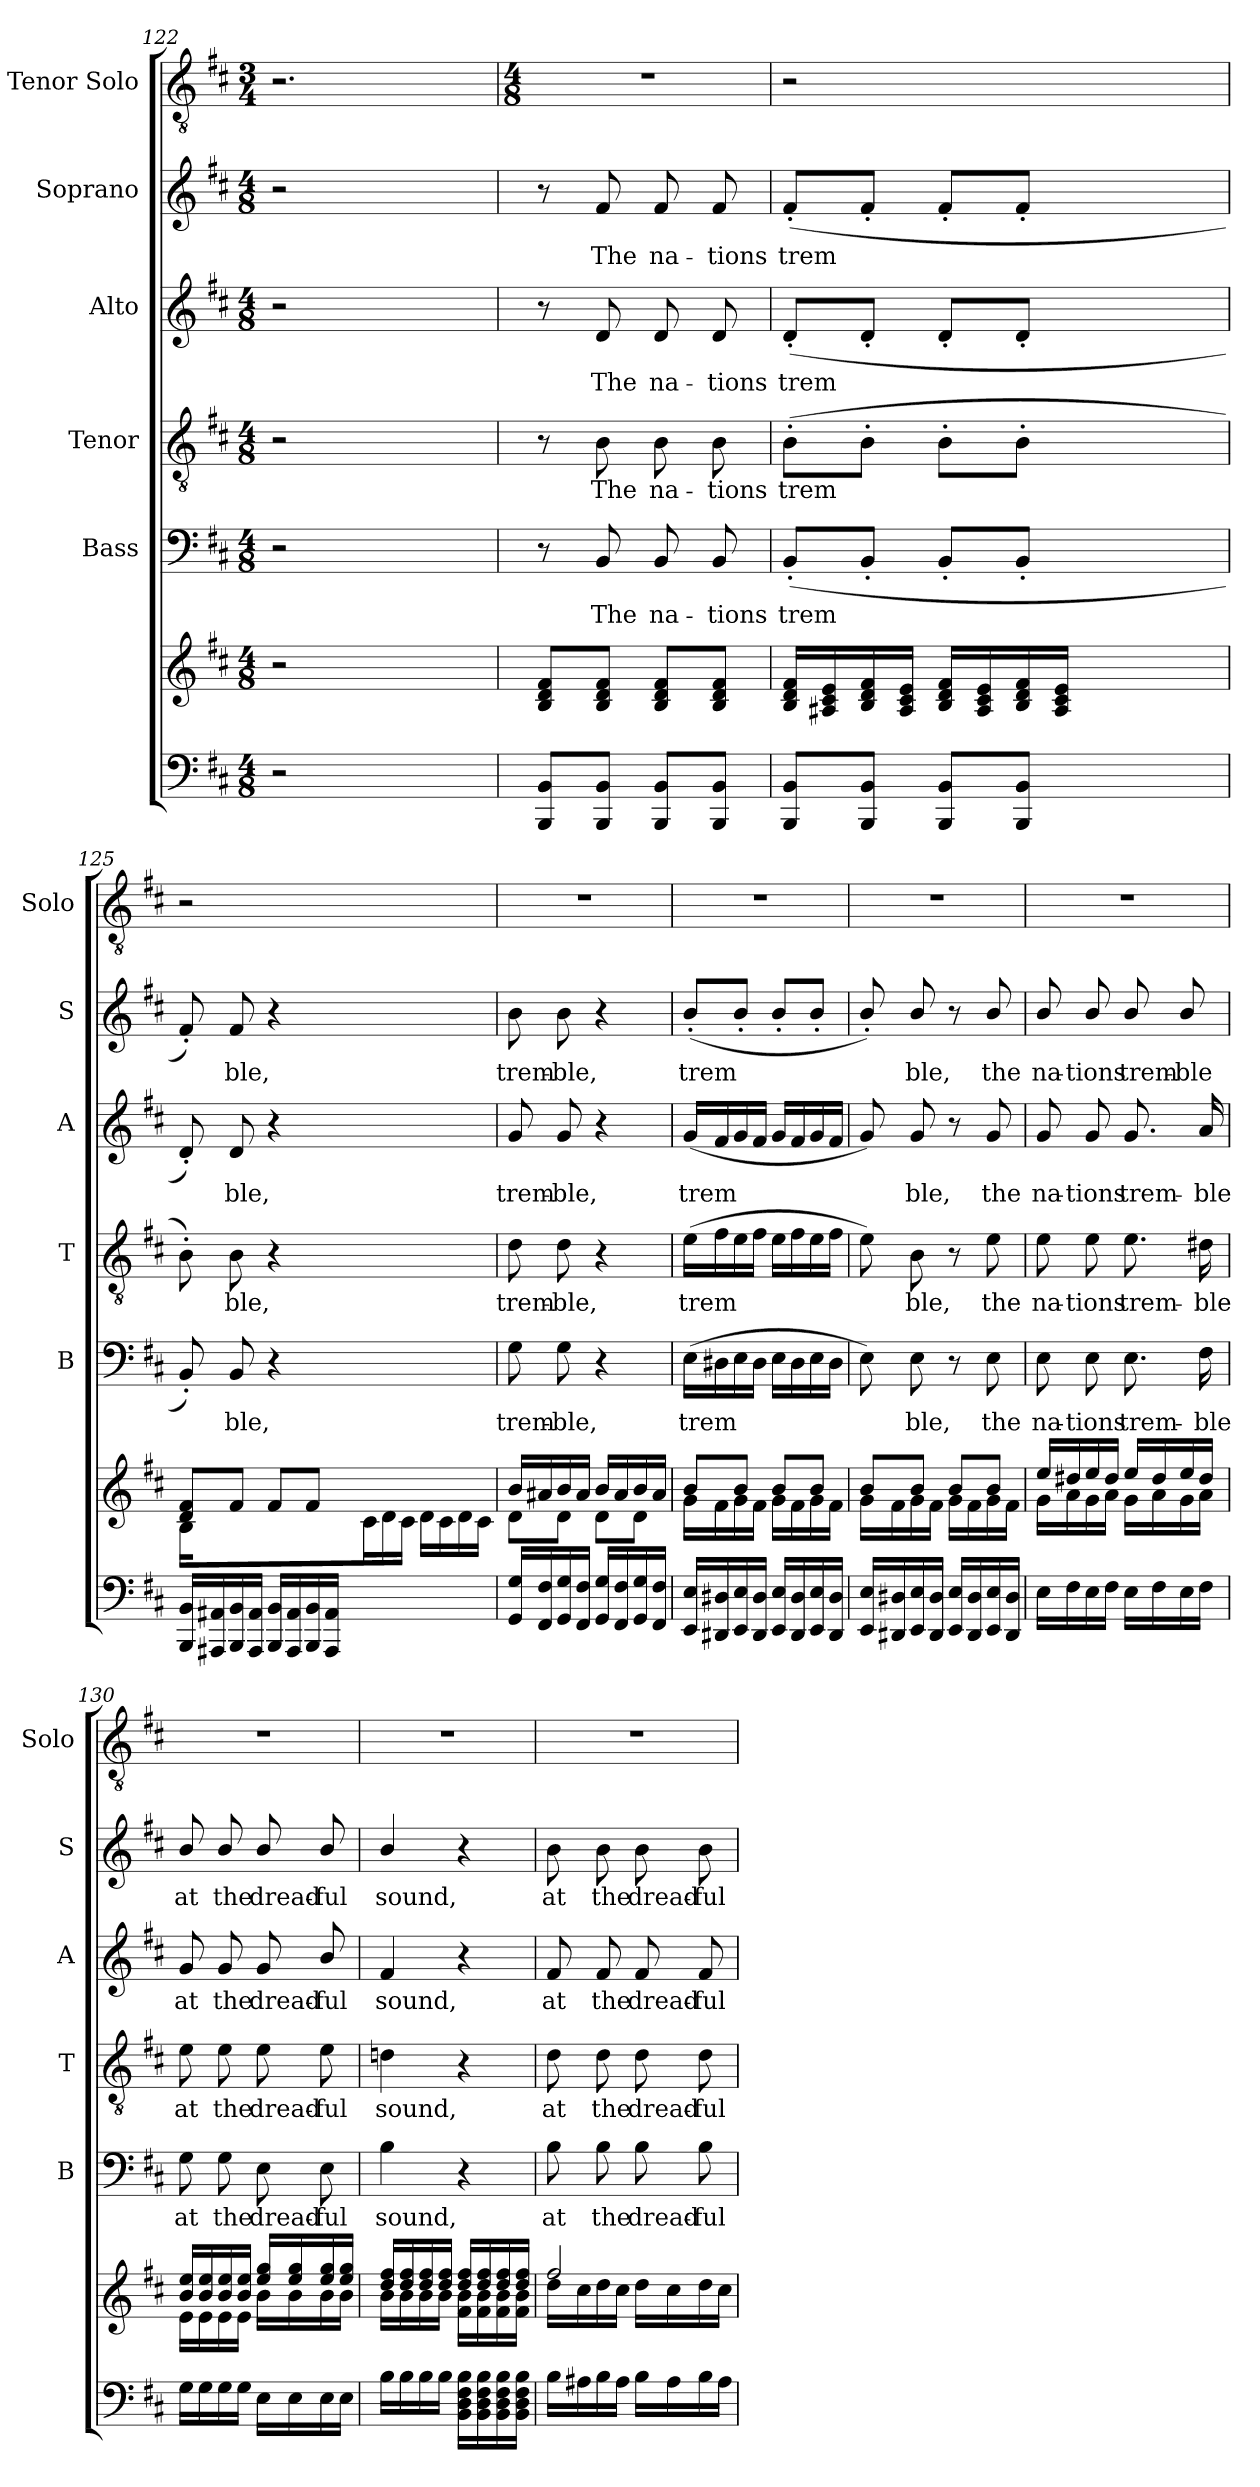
**kern	**kern	**kern	**text	**kern	**text	**kern	**text	**kern	**text	**kern
*part7	*part6	*part5	*part5	*part4	*part4	*part3	*part3	*part2	*part2	*part1
*staff7	*staff6	*staff5	*staff5	*staff4	*staff4	*staff3	*staff3	*staff2	*staff2	*staff1
*	*	*I"Bass	*	*I"Tenor	*	*I"Alto	*	*I"Soprano	*	*I"Tenor Solo
*	*	*I'B	*	*I'T	*	*I'A	*	*I'S	*	*I'Solo
*clefF4	*clefG2	*clefF4	*	*clefGv2	*	*clefG2	*	*clefG2	*	*clefGv2
*k[f#c#]	*k[f#c#]	*k[f#c#]	*	*k[f#c#]	*	*k[f#c#]	*	*k[f#c#]	*	*k[f#c#]
*D:	*D:	*D:	*	*D:	*	*D:	*	*D:	*	*D:
*M4/8	*M4/8	*M4/8	*	*M4/8	*	*M4/8	*	*M4/8	*	*M3/4
=122	=122	=122	=122	=122	=122	=122	=122	=122	=122	=122
2r	2r	2r	.	2r	.	2r	.	2r	.	2.r
4ryy	4ryy	4ryy	.	4ryy	.	4ryy	.	4ryy	.	.
!!LO:LB:g=z
=123	=123	=123	=123	=123	=123	=123	=123	=123	=123	=123
*	*	*	*	*	*	*	*	*	*	*M4/8
*	*^	*	*	*	*	*	*	*	*	*
8BBB/ 8BB/L	8B/ 8d/ 8f#/L	2ryy	8r	.	8r	.	8r	.	8r	.	2r
!	!	!	!	!LO:LY:b	!	!LO:LY:b	!	!LO:LY:b	!	!LO:LY:b	!
8BBB/ 8BB/J	8B/ 8d/ 8f#/J	.	8BB/	The	8B\	The	8d/	The	8f#/	The	.
!	!	!	!	!LO:LY:b	!	!LO:LY:b	!	!LO:LY:b	!	!LO:LY:b	!
8BBB/ 8BB/L	8B/ 8d/ 8f#/L	.	8BB/	na-	8B\	na-	8d/	na-	8f#/	na-	.
!	!	!	!	!LO:LY:b	!	!LO:LY:b	!	!LO:LY:b	!	!LO:LY:b	!
8BBB/ 8BB/J	8B/ 8d/ 8f#/J	.	8BB/	-tions	8B\	-tions	8d/	-tions	8f#/	-tions	.
=124	=124	=124	=124	=124	=124	=124	=124	=124	=124	=124	=124
!	!	!	!	!LO:LY:b	!	!LO:LY:b	!	!LO:LY:b	!	!LO:LY:b	!
8BBB/ 8BB/L	16B/ 16d/ 16f#/LL	2ryy	(<8BB'</L	trem­	(>8B'>\L	trem­	(<8d'</L	trem­	(<8f#'</L	trem­	2r
.	16A#X/ 16c#/ 16e/	.	.	.	.	.	.	.	.	.	.
8BBB/ 8BB/J	16B/ 16d/ 16f#/	.	8BB'</J	.	8B'>\J	.	8d'</J	.	8f#'</J	.	.
.	16A#/ 16c#/ 16e/JJ	.	.	.	.	.	.	.	.	.	.
8BBB/ 8BB/L	16B/ 16d/ 16f#/LL	.	8BB'</L	.	8B'>\L	.	8d'</L	.	8f#'</L	.	.
.	16A#/ 16c#/ 16e/	.	.	.	.	.	.	.	.	.	.
8BBB/ 8BB/J	16B/ 16d/ 16f#/	.	8BB'</J	.	8B'>\J	.	8d'</J	.	8f#'</J	.	.
.	16A#/ 16c#/ 16e/JJ	.	.	.	.	.	.	.	.	.	.
2ryy	2ryy	2ryy	2ryy	.	2ryy	.	2ryy	.	2ryy	.	2ryy
=125	=125	=125	=125	=125	=125	=125	=125	=125	=125	=125	=125
16BBB/ 16BB/LL	8d/ 8f#/L	16B\LL	8BB'</)	.	8B'>\)	.	8d'</)	.	8f#'</)	.	2r
16AAA#X/ 16AA#X/	.	2ryy	.	.	.	.	.	.	.	.	.
!	!	!	!	!LO:LY:b	!	!LO:LY:b	!	!LO:LY:b	!	!LO:LY:b	!
16BBB/ 16BB/	8f#/J	.	8BB/	ble,	8B\	ble,	8d/	ble,	8f#/	ble,	.
16AAA#/ 16AA#/JJ	.	.	.	.	.	.	.	.	.	.	.
16BBB/ 16BB/LL	8f#/L	.	4r	.	4r	.	4r	.	4r	.	.
16AAA#/ 16AA#/	.	.	.	.	.	.	.	.	.	.	.
16BBB/ 16BB/	8f#/J	.	.	.	.	.	.	.	.	.	.
16AAA#/ 16AA#/JJ	.	.	.	.	.	.	.	.	.	.	.
2ryy	2ryy	.	2ryy	.	2ryy	.	2ryy	.	2ryy	.	2ryy
.	.	16c#\	.	.	.	.	.	.	.	.	.
.	.	16d\	.	.	.	.	.	.	.	.	.
.	.	16c#\JJ	.	.	.	.	.	.	.	.	.
.	.	16d\LL	.	.	.	.	.	.	.	.	.
.	.	16c#\	.	.	.	.	.	.	.	.	.
.	.	16d\	.	.	.	.	.	.	.	.	.
.	.	16c#\JJ	.	.	.	.	.	.	.	.	.
=126	=126	=126	=126	=126	=126	=126	=126	=126	=126	=126	=126
!	!	!	!	!LO:LY:b	!	!LO:LY:b	!	!LO:LY:b	!	!LO:LY:b	!
16GG/ 16G/LL	16b/LL	8d\L	8G\	trem-	8d\	trem-	8g/	trem-	8b\	trem-	2r
16FF#/ 16F#/	16a#X/	.	.	.	.	.	.	.	.	.	.
!	!	!	!	!LO:LY:b	!	!LO:LY:b	!	!LO:LY:b	!	!LO:LY:b	!
16GG/ 16G/	16b/	8d\J	8G\	-ble,	8d\	-ble,	8g/	-ble,	8b\	-ble,	.
16FF#/ 16F#/JJ	16a#/JJ	.	.	.	.	.	.	.	.	.	.
16GG/ 16G/LL	16b/LL	8d\L	4r	.	4r	.	4r	.	4r	.	.
16FF#/ 16F#/	16a#/	.	.	.	.	.	.	.	.	.	.
16GG/ 16G/	16b/	8d\J	.	.	.	.	.	.	.	.	.
16FF#/ 16F#/JJ	16a#/JJ	.	.	.	.	.	.	.	.	.	.
=127	=127	=127	=127	=127	=127	=127	=127	=127	=127	=127	=127
!	!	!	!	!LO:LY:b	!	!LO:LY:b	!	!LO:LY:b	!	!LO:LY:b	!
16EE/ 16E/LL	8b/L	16g\LL	(>16E\LL	trem­	(>16e\LL	trem­	(<16g/LL	trem­	(<8b'>/L	trem­	2r
16DD#X/ 16D#X/	.	16f#\	16D#X\	.	16f#\	.	16f#/	.	.	.	.
16EE/ 16E/	8b/J	16g\	16E\	.	16e\	.	16g/	.	8b'</J	.	.
16DD#/ 16D#/JJ	.	16f#\JJ	16D#\JJ	.	16f#\JJ	.	16f#/JJ	.	.	.	.
16EE/ 16E/LL	8b/L	16g\LL	16E\LL	.	16e\LL	.	16g/LL	.	8b'>/L	.	.
16DD#/ 16D#/	.	16f#\	16D#\	.	16f#\	.	16f#/	.	.	.	.
16EE/ 16E/	8b/J	16g\	16E\	.	16e\	.	16g/	.	8b'</J	.	.
16DD#/ 16D#/JJ	.	16f#\JJ	16D#\JJ	.	16f#\JJ	.	16f#/JJ	.	.	.	.
=128	=128	=128	=128	=128	=128	=128	=128	=128	=128	=128	=128
16EE/ 16E/LL	8b/L	16g\LL	8E\)	.	8e\)	.	8g/)	.	8b'>/)	.	2r
16DD#X/ 16D#X/	.	16f#\	.	.	.	.	.	.	.	.	.
!	!	!	!	!LO:LY:b	!	!LO:LY:b	!	!LO:LY:b	!	!LO:LY:b	!
16EE/ 16E/	8b/J	16g\	8E\	ble,	8B\	ble,	8g/	ble,	8b/	ble,	.
16DD#/ 16D#/JJ	.	16f#\JJ	.	.	.	.	.	.	.	.	.
16EE/ 16E/LL	8b/L	16g\LL	8r	.	8r	.	8r	.	8r	.	.
16DD#/ 16D#/	.	16f#\	.	.	.	.	.	.	.	.	.
!	!	!	!	!LO:LY:b	!	!LO:LY:b	!	!LO:LY:b	!	!LO:LY:b	!
16EE/ 16E/	8b/J	16g\	8E\	the	8e\	the	8g/	the	8b/	the	.
16DD#/ 16D#/JJ	.	16f#\JJ	.	.	.	.	.	.	.	.	.
!!LO:LB:g=z
=129	=129	=129	=129	=129	=129	=129	=129	=129	=129	=129	=129
!	!	!	!	!LO:LY:b	!	!LO:LY:b	!	!LO:LY:b	!	!LO:LY:b	!
16E\LL	16ee/LL	16g\LL	8E\	na-	8e\	na-	8g/	na-	8b/	na-	2r
16F#\	16dd#X/	16a\	.	.	.	.	.	.	.	.	.
!	!	!	!	!LO:LY:b	!	!LO:LY:b	!	!LO:LY:b	!	!LO:LY:b	!
16E\	16ee/	16g\	8E\	-tions	8e\	-tions	8g/	-tions	8b/	-tions	.
16F#\JJ	16dd#/JJ	16a\JJ	.	.	.	.	.	.	.	.	.
!	!	!	!	!LO:LY:b	!	!LO:LY:b	!	!LO:LY:b	!	!LO:LY:b	!
16E\LL	16ee/LL	16g\LL	8.E\	trem-	8.e\	trem-	8.g/	trem-	8b/	trem-	.
16F#\	16dd#/	16a\	.	.	.	.	.	.	.	.	.
!	!	!	!	!	!	!	!	!	!	!LO:LY:b	!
16E\	16ee/	16g\	.	.	.	.	.	.	8b/	-ble	.
!	!	!	!	!LO:LY:b	!	!LO:LY:b	!	!LO:LY:b	!	!	!
16F#\JJ	16dd#/JJ	16a\JJ	16F#\	-ble	16d#X\	-ble	16a/	-ble	.	.	.
=130	=130	=130	=130	=130	=130	=130	=130	=130	=130	=130	=130
!	!	!	!	!LO:LY:b	!	!LO:LY:b	!	!LO:LY:b	!	!LO:LY:b	!
16G\LL	16b/ 16ee/LL	16e\LL	8G\	at	8e\	at	8g/	at	8b/	at	2r
16G\	16b/ 16ee/	16e\	.	.	.	.	.	.	.	.	.
!	!	!	!	!LO:LY:b	!	!LO:LY:b	!	!LO:LY:b	!	!LO:LY:b	!
16G\	16b/ 16ee/	16e\	8G\	the	8e\	the	8g/	the	8b/	the	.
16G\JJ	16b/ 16ee/JJ	16e\JJ	.	.	.	.	.	.	.	.	.
!	!	!	!	!LO:LY:b	!	!LO:LY:b	!	!LO:LY:b	!	!LO:LY:b	!
16E\LL	16ee/ 16gg/LL	16b\LL	8E\	dread-	8e\	dread-	8g/	dread-	8b/	dread-	.
16E\	16ee/ 16gg/	16b\	.	.	.	.	.	.	.	.	.
!	!	!	!	!LO:LY:b	!	!LO:LY:b	!	!LO:LY:b	!	!LO:LY:b	!
16E\	16ee/ 16gg/	16b\	8E\	-ful	8e\	-ful	8b/	-ful	8b/	-ful	.
16E\JJ	16ee/ 16gg/JJ	16b\JJ	.	.	.	.	.	.	.	.	.
=131	=131	=131	=131	=131	=131	=131	=131	=131	=131	=131	=131
!	!	!	!	!LO:LY:b	!	!LO:LY:b	!	!LO:LY:b	!	!LO:LY:b	!
16B\LL	16dd/ 16ff#/LL	16b\LL	4B\	sound,	4dn\	sound,	4f#/	sound,	4b/	sound,	2r
16B\	16dd/ 16ff#/	16b\	.	.	.	.	.	.	.	.	.
16B\	16dd/ 16ff#/	16b\	.	.	.	.	.	.	.	.	.
16B\JJ	16dd/ 16ff#/JJ	16b\JJ	.	.	.	.	.	.	.	.	.
16BB\ 16D\ 16F#\ 16B\LL	16dd/ 16ff#/LL	16f#\ 16b\LL	4r	.	4r	.	4r	.	4r	.	.
16BB\ 16D\ 16F#\ 16B\	16dd/ 16ff#/	16f#\ 16b\	.	.	.	.	.	.	.	.	.
16BB\ 16D\ 16F#\ 16B\	16dd/ 16ff#/	16f#\ 16b\	.	.	.	.	.	.	.	.	.
16BB\ 16D\ 16F#\ 16B\JJ	16dd/ 16ff#/JJ	16f#\ 16b\JJ	.	.	.	.	.	.	.	.	.
=132	=132	=132	=132	=132	=132	=132	=132	=132	=132	=132	=132
!	!	!	!	!LO:LY:b	!	!LO:LY:b	!	!LO:LY:b	!	!LO:LY:b	!
16B\LL	2ff#/	16dd\LL	8B\	at	8d\	at	8f#/	at	8b\	at	2r
16A#X\	.	16cc#\	.	.	.	.	.	.	.	.	.
!	!	!	!	!LO:LY:b	!	!LO:LY:b	!	!LO:LY:b	!	!LO:LY:b	!
16B\	.	16dd\	8B\	the	8d\	the	8f#/	the	8b\	the	.
16A#\JJ	.	16cc#\JJ	.	.	.	.	.	.	.	.	.
!	!	!	!	!LO:LY:b	!	!LO:LY:b	!	!LO:LY:b	!	!LO:LY:b	!
16B\LL	.	16dd\LL	8B\	dread-	8d\	dread-	8f#/	dread-	8b\	dread-	.
16A#\	.	16cc#\	.	.	.	.	.	.	.	.	.
!	!	!	!	!LO:LY:b	!	!LO:LY:b	!	!LO:LY:b	!	!LO:LY:b	!
16B\	.	16dd\	8B\	-ful	8d\	-ful	8f#/	-ful	8b\	-ful	.
16A#\JJ	.	16cc#\JJ	.	.	.	.	.	.	.	.	.
*	*v	*v	*	*	*	*	*	*	*	*	*
=	=	=	=	=	=	=	=	=	=	=
*-	*-	*-	*-	*-	*-	*-	*-	*-	*-	*-
